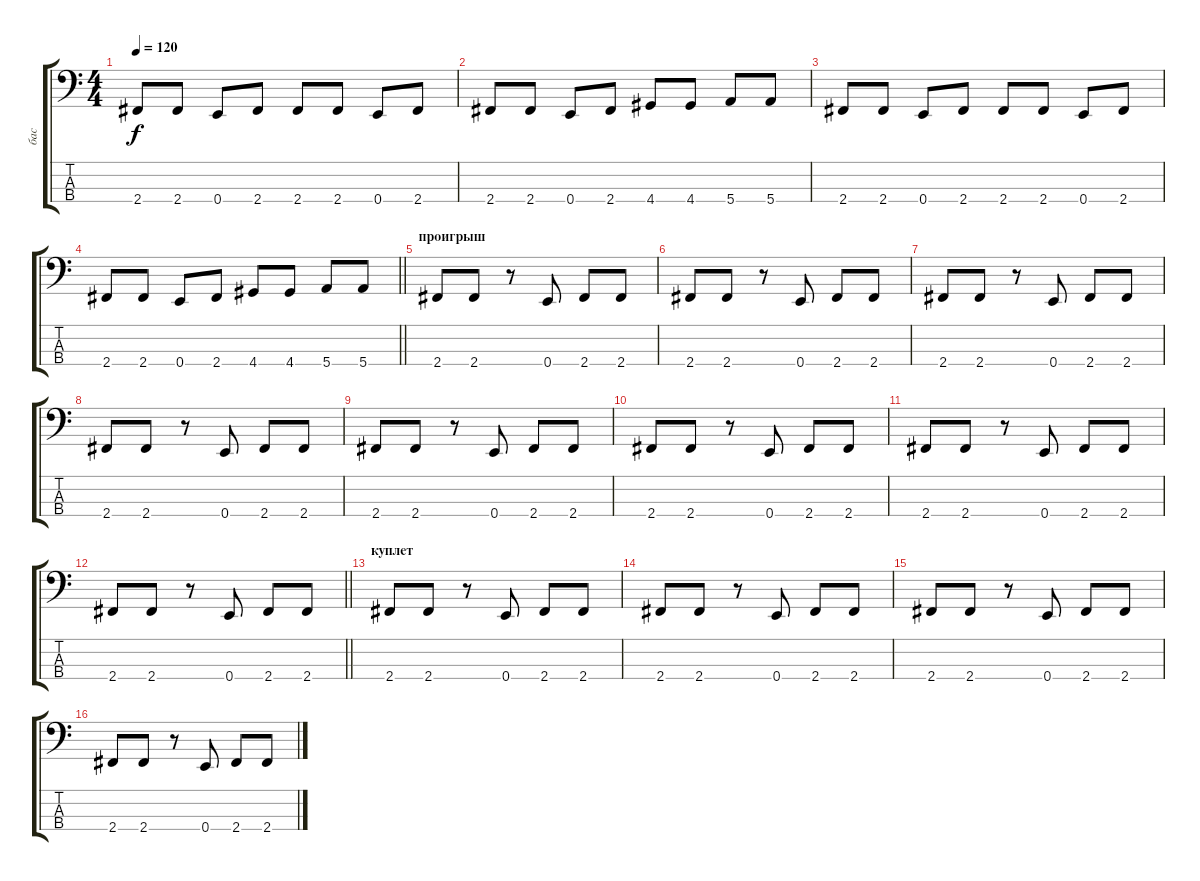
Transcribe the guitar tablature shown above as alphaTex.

\track ("бас" "бас") {instrument electricbassfinger}
\staff {score tabs}
\tuning (G2 D2 A1 E1) {hide}
\ts (4 4)
\tempo 120
\clef f4
\ks c
2.4.8{dy f} 2.4.8 0.4.8 2.4.8 2.4.8 2.4.8 0.4.8 2.4.8 |
2.4.8 2.4.8 0.4.8 2.4.8 4.4.8 4.4.8 5.4.8 5.4.8 |
2.4.8 2.4.8 0.4.8 2.4.8 2.4.8 2.4.8 0.4.8 2.4.8 |
\barLineRight lightlight
2.4.8 2.4.8 0.4.8 2.4.8 4.4.8 4.4.8 5.4.8 5.4.8 |
\section ("" "проигрыш")
2.4.8 2.4.8 r.8 0.4.8 2.4.8 2.4.8 |
2.4.8 2.4.8 r.8 0.4.8 2.4.8 2.4.8 |
2.4.8 2.4.8 r.8 0.4.8 2.4.8 2.4.8 |
2.4.8 2.4.8 r.8 0.4.8 2.4.8 2.4.8 |
2.4.8 2.4.8 r.8 0.4.8 2.4.8 2.4.8 |
2.4.8 2.4.8 r.8 0.4.8 2.4.8 2.4.8 |
2.4.8 2.4.8 r.8 0.4.8 2.4.8 2.4.8 |
\barLineRight lightlight
2.4.8 2.4.8 r.8 0.4.8 2.4.8 2.4.8 |
\section ("" "куплет")
2.4.8 2.4.8 r.8 0.4.8 2.4.8 2.4.8 |
2.4.8 2.4.8 r.8 0.4.8 2.4.8 2.4.8 |
2.4.8 2.4.8 r.8 0.4.8 2.4.8 2.4.8 |
2.4.8 2.4.8 r.8 0.4.8 2.4.8 2.4.8
